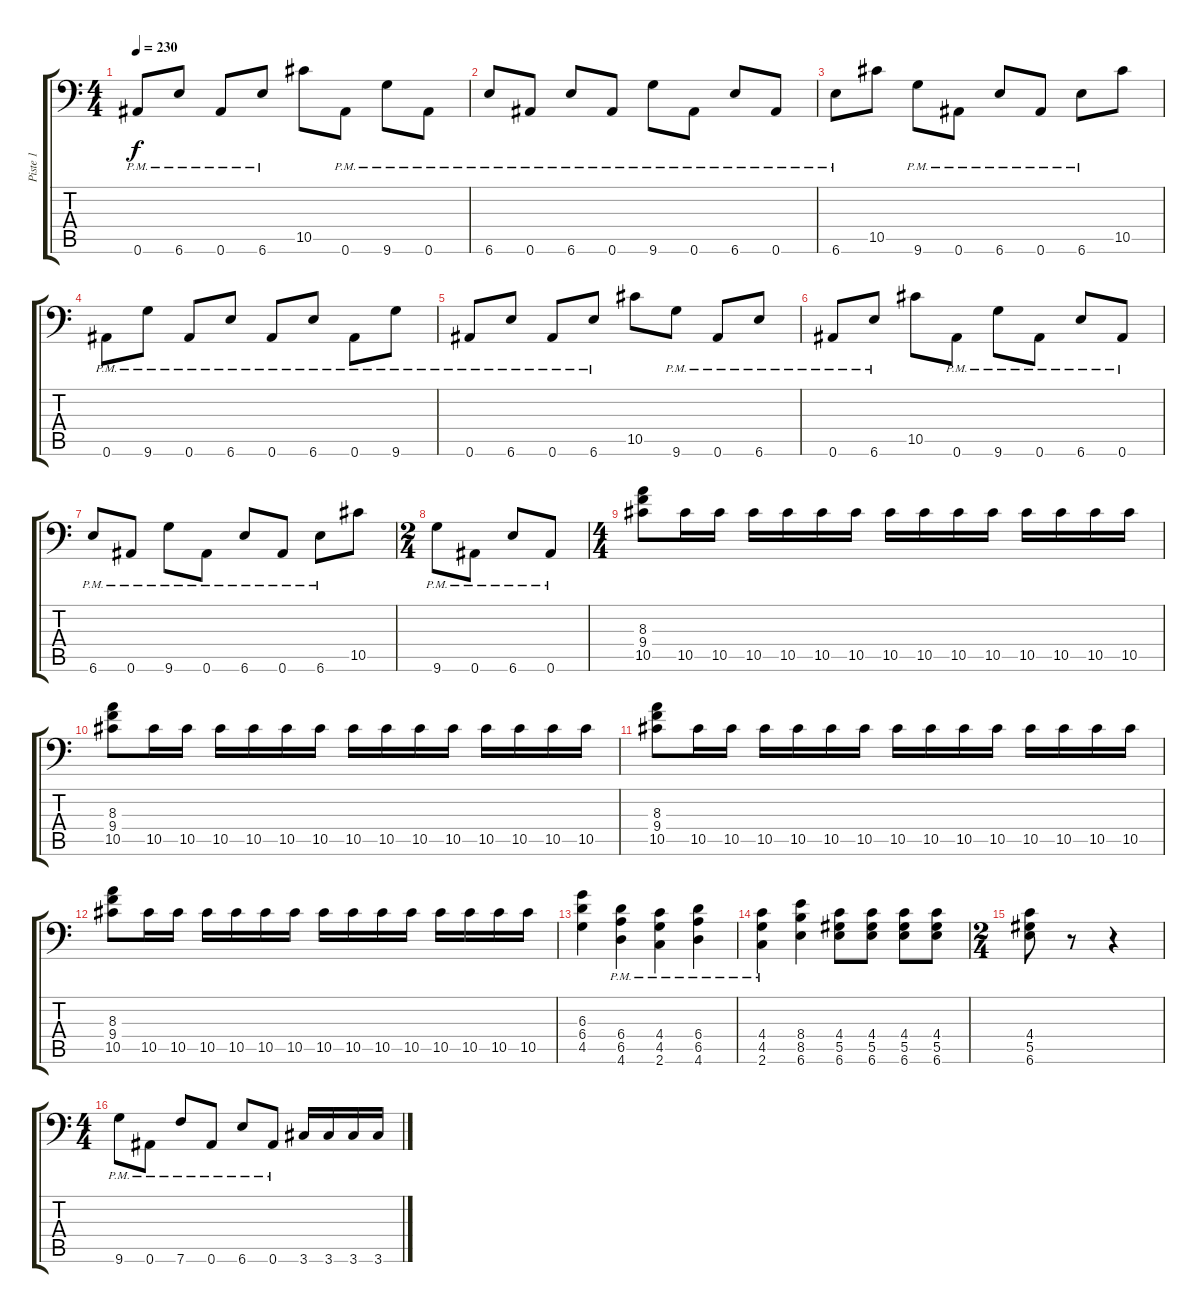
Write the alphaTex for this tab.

\track ("Piste 1" "Piste 1") {instrument distortionguitar}
\staff {score tabs}
\tuning (Bb3 F3 Db3 Ab2 Eb2 Bb1) {hide}
\ts (4 4)
\tempo 230
\clef f4
\ks c
0.6{pm}.8{dy f} 6.6{pm}.8 0.6{pm}.8 6.6{pm}.8 10.5.8 0.6{pm}.8 9.6{pm}.8 0.6{pm}.8 |
6.6{pm}.8 0.6{pm}.8 6.6{pm}.8 0.6{pm}.8 9.6{pm}.8 0.6{pm}.8 6.6{pm}.8 0.6{pm}.8 |
6.6{pm}.8 10.5.8 9.6{pm}.8 0.6{pm}.8 6.6{pm}.8 0.6{pm}.8 6.6{pm}.8 10.5.8 |
0.6{pm}.8 9.6{pm}.8 0.6{pm}.8 6.6{pm}.8 0.6{pm}.8 6.6{pm}.8 0.6{pm}.8 9.6{pm}.8 |
0.6{pm}.8 6.6{pm}.8 0.6{pm}.8 6.6{pm}.8 10.5.8 9.6{pm}.8 0.6{pm}.8 6.6{pm}.8 |
0.6{pm}.8 6.6{pm}.8 10.5.8 0.6{pm}.8 9.6{pm}.8 0.6{pm}.8 6.6{pm}.8 0.6{pm}.8 |
6.6{pm}.8 0.6{pm}.8 9.6{pm}.8 0.6{pm}.8 6.6{pm}.8 0.6{pm}.8 6.6{pm}.8 10.5.8 |
\ts (2 4)
9.6{pm}.8 0.6{pm}.8 6.6{pm}.8 0.6{pm}.8 |
\ts (4 4)
(8.3 9.4 10.5).8 10.5.16 10.5.16 10.5.16 10.5.16 10.5.16 10.5.16 10.5.16 10.5.16 10.5.16 10.5.16 10.5.16 10.5.16 10.5.16 10.5.16 |
(8.3 9.4 10.5).8 10.5.16 10.5.16 10.5.16 10.5.16 10.5.16 10.5.16 10.5.16 10.5.16 10.5.16 10.5.16 10.5.16 10.5.16 10.5.16 10.5.16 |
(8.3 9.4 10.5).8 10.5.16 10.5.16 10.5.16 10.5.16 10.5.16 10.5.16 10.5.16 10.5.16 10.5.16 10.5.16 10.5.16 10.5.16 10.5.16 10.5.16 |
(8.3 9.4 10.5).8 10.5.16 10.5.16 10.5.16 10.5.16 10.5.16 10.5.16 10.5.16 10.5.16 10.5.16 10.5.16 10.5.16 10.5.16 10.5.16 10.5.16 |
(6.3 6.4 4.5).4 (6.4{pm} 6.5{pm} 4.6{pm}).4 (4.4{pm} 4.5{pm} 2.6{pm}).4 (6.4{pm} 6.5{pm} 4.6{pm}).4 |
(4.4{pm} 4.5{pm} 2.6{pm}).4 (8.4 8.5 6.6).4 (4.4 5.5 6.6).8 (4.4 5.5 6.6).8 (4.4 5.5 6.6).8 (4.4 5.5 6.6).8 |
\ts (2 4)
(4.4 5.5 6.6).8 r.8 r.4 |
\ts (4 4)
9.6{pm}.8 0.6{pm}.8 7.6{pm}.8 0.6{pm}.8 6.6{pm}.8 0.6{pm}.8 3.6.16 3.6.16 3.6.16 3.6.16
